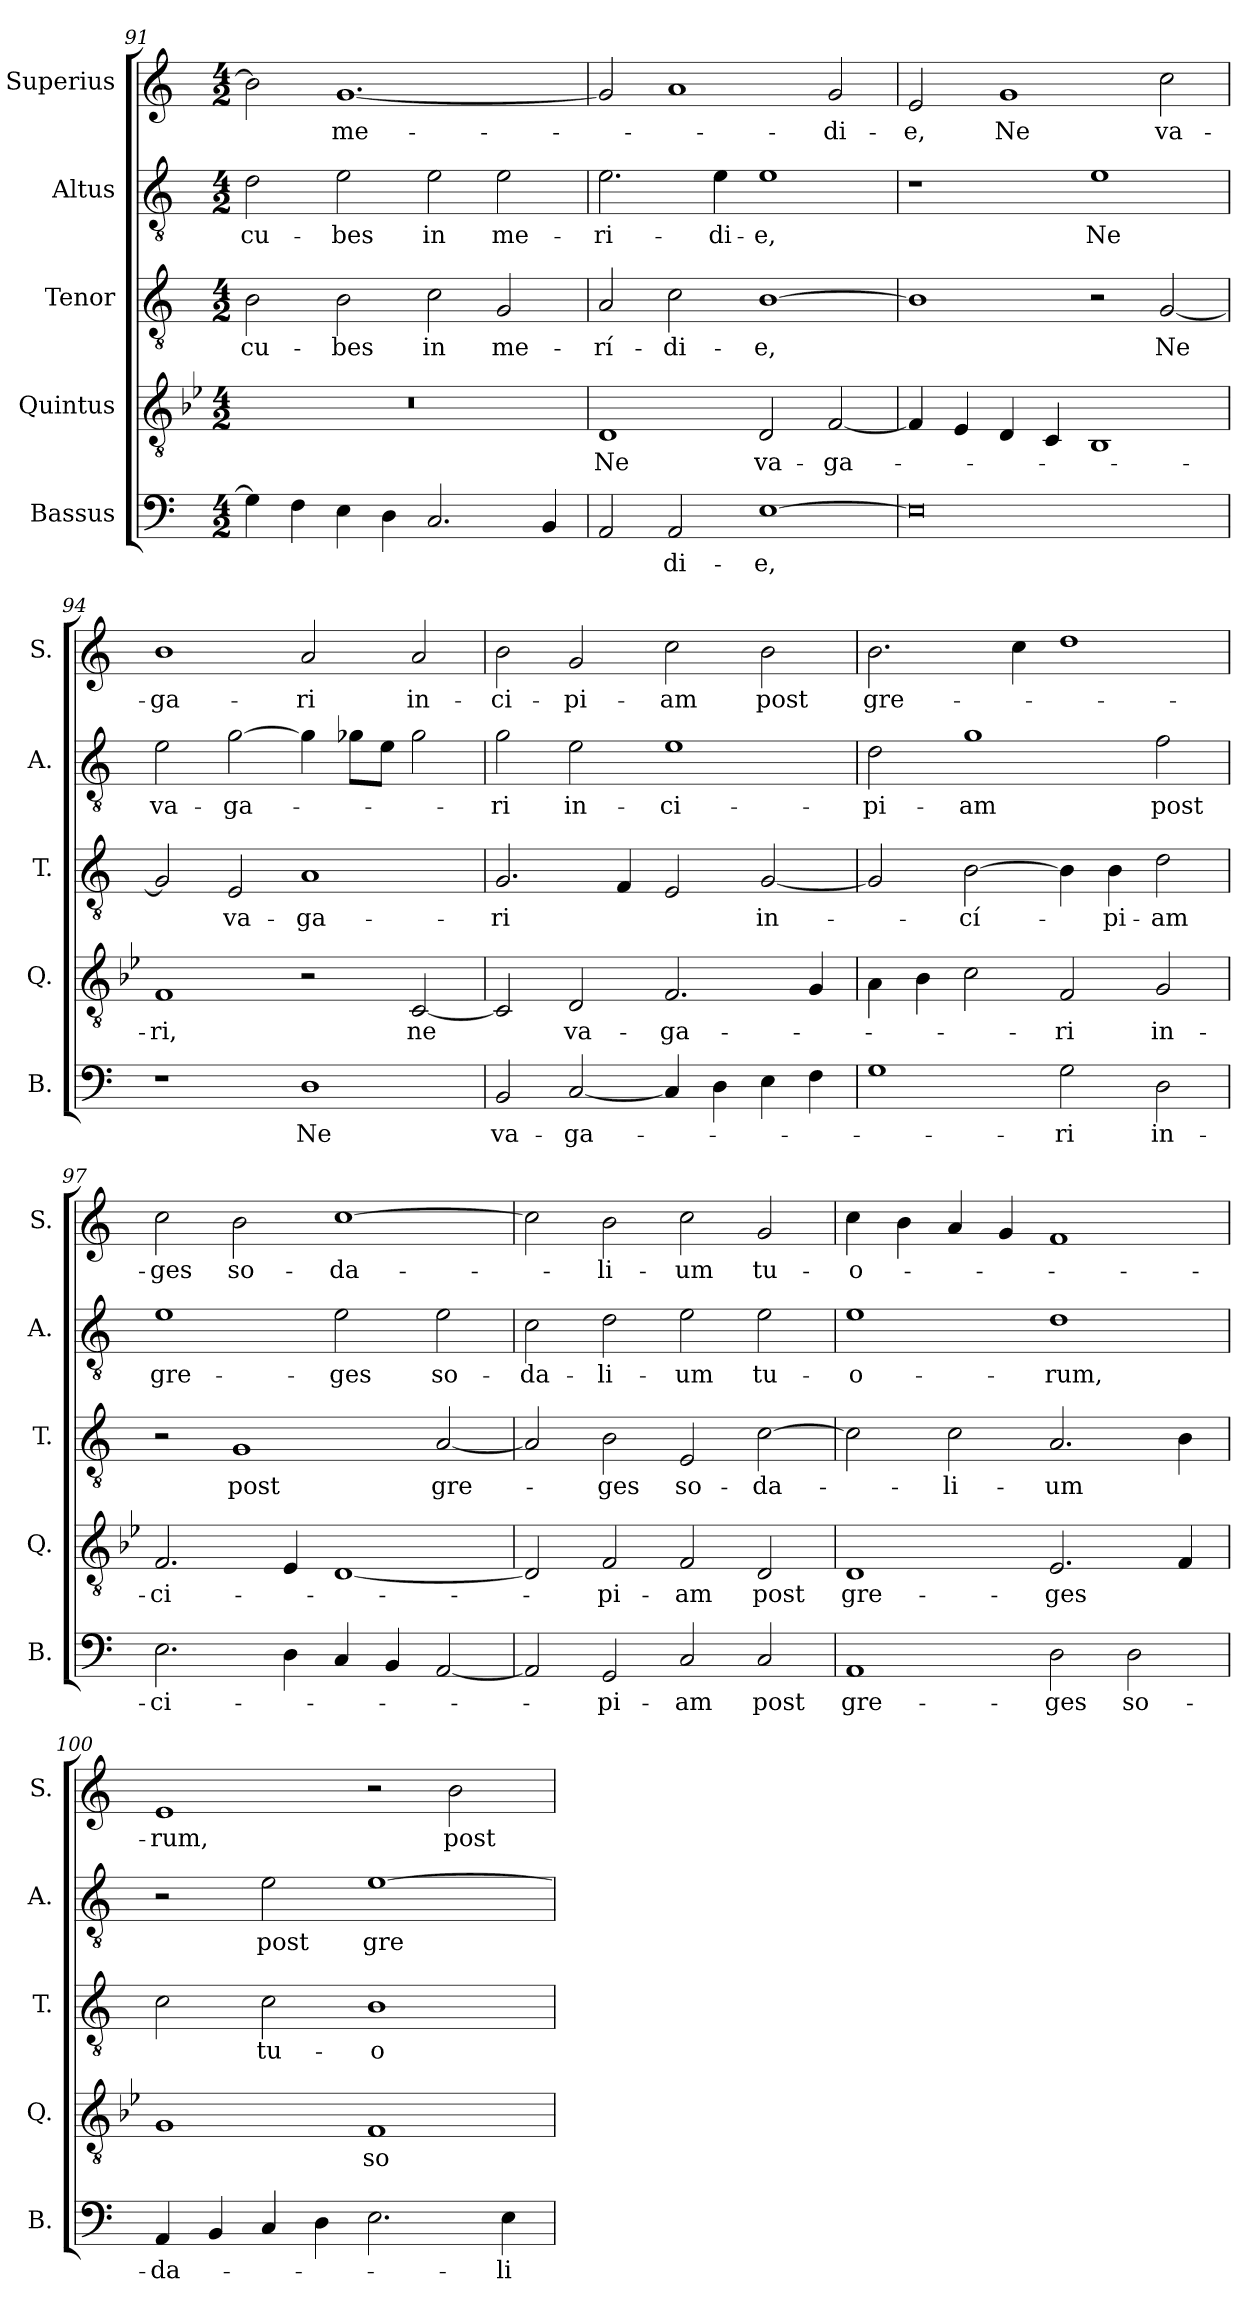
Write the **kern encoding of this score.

**kern	**text	**kern	**text	**kern	**text	**kern	**text	**kern	**text
*part5	*part5	*part4	*part4	*part3	*part3	*part2	*part2	*part1	*part1
*staff5	*staff5	*staff4	*staff4	*staff3	*staff3	*staff2	*staff2	*staff1	*staff1
*I"Bassus	*	*I"Quintus	*	*I"Tenor	*	*I"Altus	*	*I"Superius	*
*I'B.	*	*I'Q.	*	*I'T.	*	*I'A.	*	*I'S.	*
*clefF4	*	*clefGv2	*	*clefGv2	*	*clefGv2	*	*clefG2	*
*	*	*ITrd8c14	*	*	*	*ITrd1c2	*	*	*
*k[]	*	*k[b-e-]	*	*k[]	*	*k[b-e-]	*	*k[]	*
*M4/2	*	*M4/2	*	*M4/2	*	*M4/2	*	*M4/2	*
=91	=91	=91	=91	=91	=91	=91	=91	=91	=91
4G\]	.	0r	.	2B\	cu-	2c\	cu-	2b\]	.
4F\	.	.	.	.	.	.	.	.	.
4E\	.	.	.	2B\	-bes	2d\	-bes	[1.g	me-
4D\	.	.	.	.	.	.	.	.	.
2.C/	.	.	.	2c\	in	2d\	in	.	.
.	.	.	.	2G/	me-	2d\	me-	.	.
4BB/	.	.	.	.	.	.	.	.	.
=92	=92	=92	=92	=92	=92	=92	=92	=92	=92
2AA/	.	1DD	Ne	2A/	-rí-	2.d\	-ri-	2g/]	.
2AA/	-di-	.	.	2c\	-di-	.	.	1a	.
.	.	.	.	.	.	4d\	-di-	.	.
[1E	-e,	2DD/	va-	[1B	-e,	1d	-e,	.	.
.	.	[2FF/	-ga-	.	.	.	.	2g/	-di-
!!LO:PB:g=z
=93	=93	=93	=93	=93	=93	=93	=93	=93	=93
0E]	.	4FF/]	.	1B]	.	1r	.	2e/	-e,
.	.	4EE-/	.	.	.	.	.	.	.
.	.	4DD/	.	.	.	.	.	1g	Ne
.	.	4CC/	.	.	.	.	.	.	.
.	.	1BBB-	.	2r	.	1d	Ne	.	.
.	.	.	.	[2G/	Ne	.	.	2cc\	va-
=94	=94	=94	=94	=94	=94	=94	=94	=94	=94
1r	.	1FF	-ri,	2G/]	.	2d\	va-	1b	-ga-
.	.	.	.	2E/	va-	[2f\	-ga-	.	.
1D	Ne	2r	.	1A	-ga-	4f\]	.	2a/	-ri
.	.	.	.	.	.	8f-X\L	.	.	.
.	.	.	.	.	.	8d\J	.	.	.
.	.	[2CC/	ne	.	.	2f-\	.	2a/	in-
=95	=95	=95	=95	=95	=95	=95	=95	=95	=95
2BB/	va-	2CC/]	.	2.G/	-ri	2f\	-ri	2b\	-ci-
[2C/	-ga-	2DD/	va-	.	.	2d\	in-	2g/	-pi-
.	.	.	.	4F/	.	.	.	.	.
4C/]	.	2.FF/	-ga-	2E/	.	1d	-ci-	2cc\	-am
4D\	.	.	.	.	.	.	.	.	.
4E\	.	.	.	[2G/	in-	.	.	2b\	post
4F\	.	4GG/	.	.	.	.	.	.	.
=96	=96	=96	=96	=96	=96	=96	=96	=96	=96
1G	.	4AA\	.	2G/]	.	2c\	-pi-	2.b\	gre-
.	.	4BB-\	.	.	.	.	.	.	.
.	.	2C\	.	[2B\	-cí-	1f	-am	.	.
.	.	.	.	.	.	.	.	4cc\	.
2G\	-ri	2FF/	-ri	4B\]	.	.	.	1dd	.
.	.	.	.	4B\	-pi-	.	.	.	.
2D\	in-	2GG/	in-	2d\	-am	2e-\	post	.	.
!!LO:LB:g=z
=97	=97	=97	=97	=97	=97	=97	=97	=97	=97
2.E\	-ci-	2.FF/	-ci-	2r	.	1d	gre-	2cc\	-ges
.	.	.	.	1G	post	.	.	2b\	so-
4D\	.	4EE-/	.	.	.	.	.	.	.
4C/	.	[1DD	.	.	.	2d\	-ges	[1cc	-da-
4BB/	.	.	.	.	.	.	.	.	.
[2AA/	.	.	.	[2A/	gre-	2d\	so-	.	.
=98	=98	=98	=98	=98	=98	=98	=98	=98	=98
2AA/]	.	2DD/]	.	2A/]	.	2B-\	-da-	2cc\]	.
2GG/	-pi-	2FF/	-pi-	2B\	-ges	2c\	-li-	2b\	-li-
2C/	-am	2FF/	-am	2E/	so-	2d\	-um	2cc\	-um
2C/	post	2DD/	post	[2c\	-da-	2d\	tu-	2g/	tu-
=99	=99	=99	=99	=99	=99	=99	=99	=99	=99
1AA	gre-	1DD	gre-	2c\]	.	1d	-o-	4cc\	-o-
.	.	.	.	.	.	.	.	4b\	.
.	.	.	.	2c\	-li-	.	.	4a/	.
.	.	.	.	.	.	.	.	4g/	.
2D\	-ges	2.EE-/	-ges	2.A/	-um	1c	-rum,	1f	.
2D\	so-	.	.	.	.	.	.	.	.
.	.	4FF/	.	4B\	.	.	.	.	.
=100	=100	=100	=100	=100	=100	=100	=100	=100	=100
4AA/	-da-	1GG	.	2c\	.	2r	.	1e	-rum,
4BB/	.	.	.	.	.	.	.	.	.
4C/	.	.	.	2c\	tu-	2d\	post	.	.
4D\	.	.	.	.	.	.	.	.	.
2.E\	.	1FF	so-	1B	-o-	[1d	gre-	2r	.
.	.	.	.	.	.	.	.	2b\	post
4E\	-li-	.	.	.	.	.	.	.	.
=	=	=	=	=	=	=	=	=	=
*-	*-	*-	*-	*-	*-	*-	*-	*-	*-
